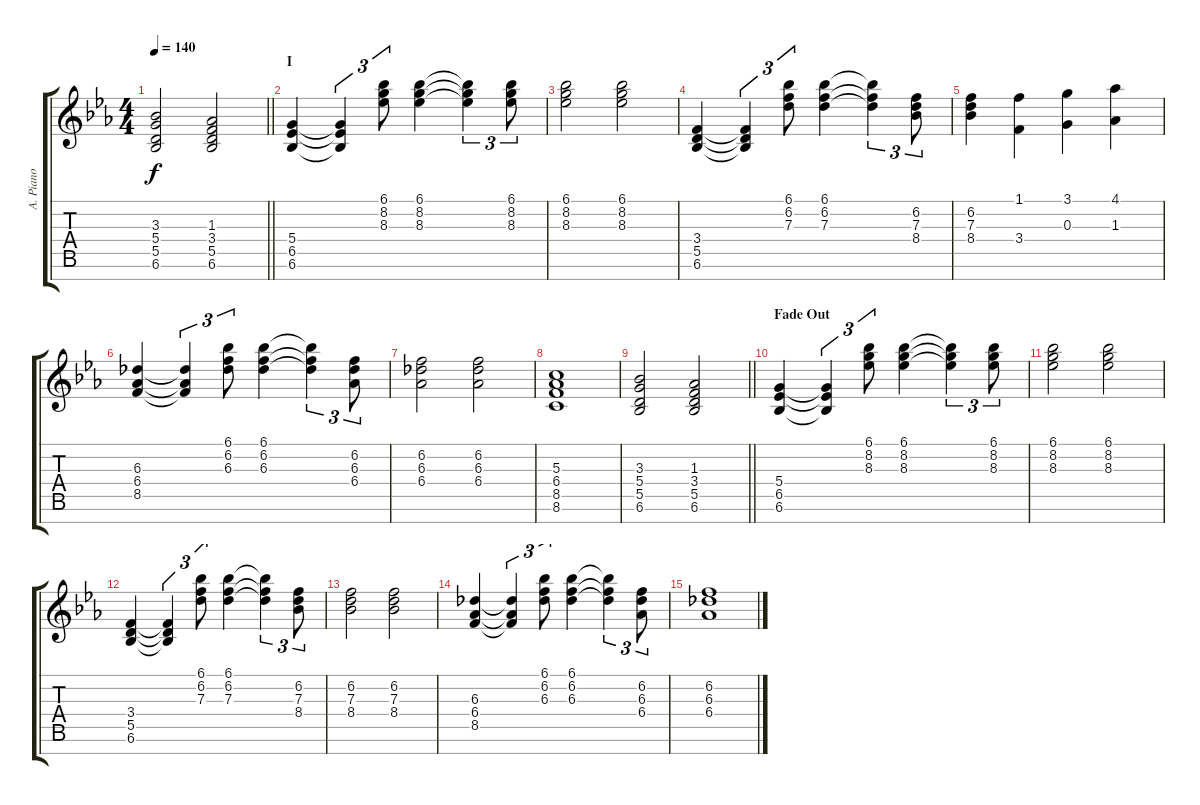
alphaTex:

\track ("A. Piano" "A. Piano") {instrument acousticgrandpiano}
\staff {score tabs}
\tuning (E5 B4 G4 D4 A3 E3 B2) {hide}
\ts (4 4)
\tempo 140
\clef g2
\barLineRight lightlight
\ks eb
(3.3 5.4 5.5 6.6).2{dy f} (1.3 3.4 5.5 6.6).2 |
\section ("" "I")
(5.4 6.5 6.6).4 (5.4{t} 6.5{t} 6.6{t}).4{tu (3 2)} (6.1 8.2 8.3).8{tu (3 2)} (6.1 8.2 8.3).4 (6.1{t} 8.2{t} 8.3{t}).4{tu (3 2)} (6.1 8.2 8.3).8{tu (3 2)} |
(6.1 8.2 8.3).2 (6.1 8.2 8.3).2 |
(3.4 5.5 6.6).4 (3.4{t} 5.5{t} 6.6{t}).4{tu (3 2)} (6.1 6.2 7.3).8{tu (3 2)} (6.1 6.2 7.3).4 (6.1{t} 6.2{t} 7.3{t}).4{tu (3 2)} (6.2 7.3 8.4).8{tu (3 2)} |
(6.2 7.3 8.4).4 (1.1 3.4).4 (3.1 0.3).4 (4.1 1.3).4 |
(6.3 6.4 8.5).4 (6.3{t} 6.4{t} 8.5{t}).4{tu (3 2)} (6.1 6.2 6.3).8{tu (3 2)} (6.1 6.2 6.3).4 (6.1{t} 6.2{t} 6.3{t}).4{tu (3 2)} (6.2 6.3 6.4).8{tu (3 2)} |
(6.2 6.3 6.4).2 (6.2 6.3 6.4).2 |
(5.3 6.4 8.5 8.6).1 |
\barLineRight lightlight
(3.3 5.4 5.5 6.6).2 (1.3 3.4 5.5 6.6).2 |
\section ("" "Fade Out")
(5.4 6.5 6.6).4 (5.4{t} 6.5{t} 6.6{t}).4{tu (3 2)} (6.1 8.2 8.3).8{tu (3 2)} (6.1 8.2 8.3).4 (6.1{t} 8.2{t} 8.3{t}).4{tu (3 2)} (6.1 8.2 8.3).8{tu (3 2)} |
(6.1 8.2 8.3).2 (6.1 8.2 8.3).2 |
(3.4 5.5 6.6).4 (3.4{t} 5.5{t} 6.6{t}).4{tu (3 2)} (6.1 6.2 7.3).8{tu (3 2)} (6.1 6.2 7.3).4 (6.1{t} 6.2{t} 7.3{t}).4{tu (3 2)} (6.2 7.3 8.4).8{tu (3 2)} |
(6.2 7.3 8.4).2 (6.2 7.3 8.4).2 |
(6.3 6.4 8.5).4 (6.3{t} 6.4{t} 8.5{t}).4{tu (3 2)} (6.1 6.2 6.3).8{tu (3 2)} (6.1 6.2 6.3).4 (6.1{t} 6.2{t} 6.3{t}).4{tu (3 2)} (6.2 6.3 6.4).8{tu (3 2)} |
(6.2 6.3 6.4).1
